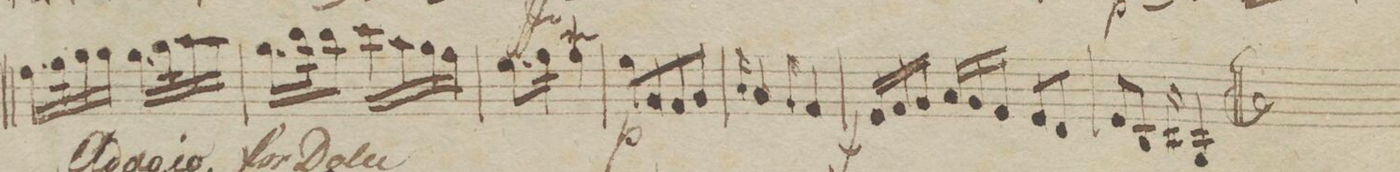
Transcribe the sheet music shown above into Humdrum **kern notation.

**kern	**dynam
*I"Violio 1mo	*
*clefG2	*
*k[b-e-a-]	*
*M2/4	*
16.dd\LL	.
32ee-\K	.
16ff\	.
16ff\JJ	.
16.ff\LL	.
32gg\K	.
16aa-\	.
16aa-\JJ	.
=188	=188
16.gg\LL	.
32bb-\JK	.
8bb-\J	.
16ccc\LL	.
16aa-\	.
16gg\	.
16ff\JJ	.
=189	=189
8.ee-\L	.
16ff\Jk	.
4ffW\	.
=190	=190
8ee-\L	p
8g/	.
8f/	.
8g/J	.
=191	=191
16qqb-/	.
4a-/	.
16qqg/	.
4f/	.
=192	=192
*Xtuplet	*
24e-/LL	f
24f/	.
24g/JJ	.
24a-/LL	.
24g/	.
24f/JJ	.
8e-/L	.
8d/J	.
=193	=193
8e-/L	.
8B-/J	.
16qqA-/	.
4G/	.
==	==
*-	*-
